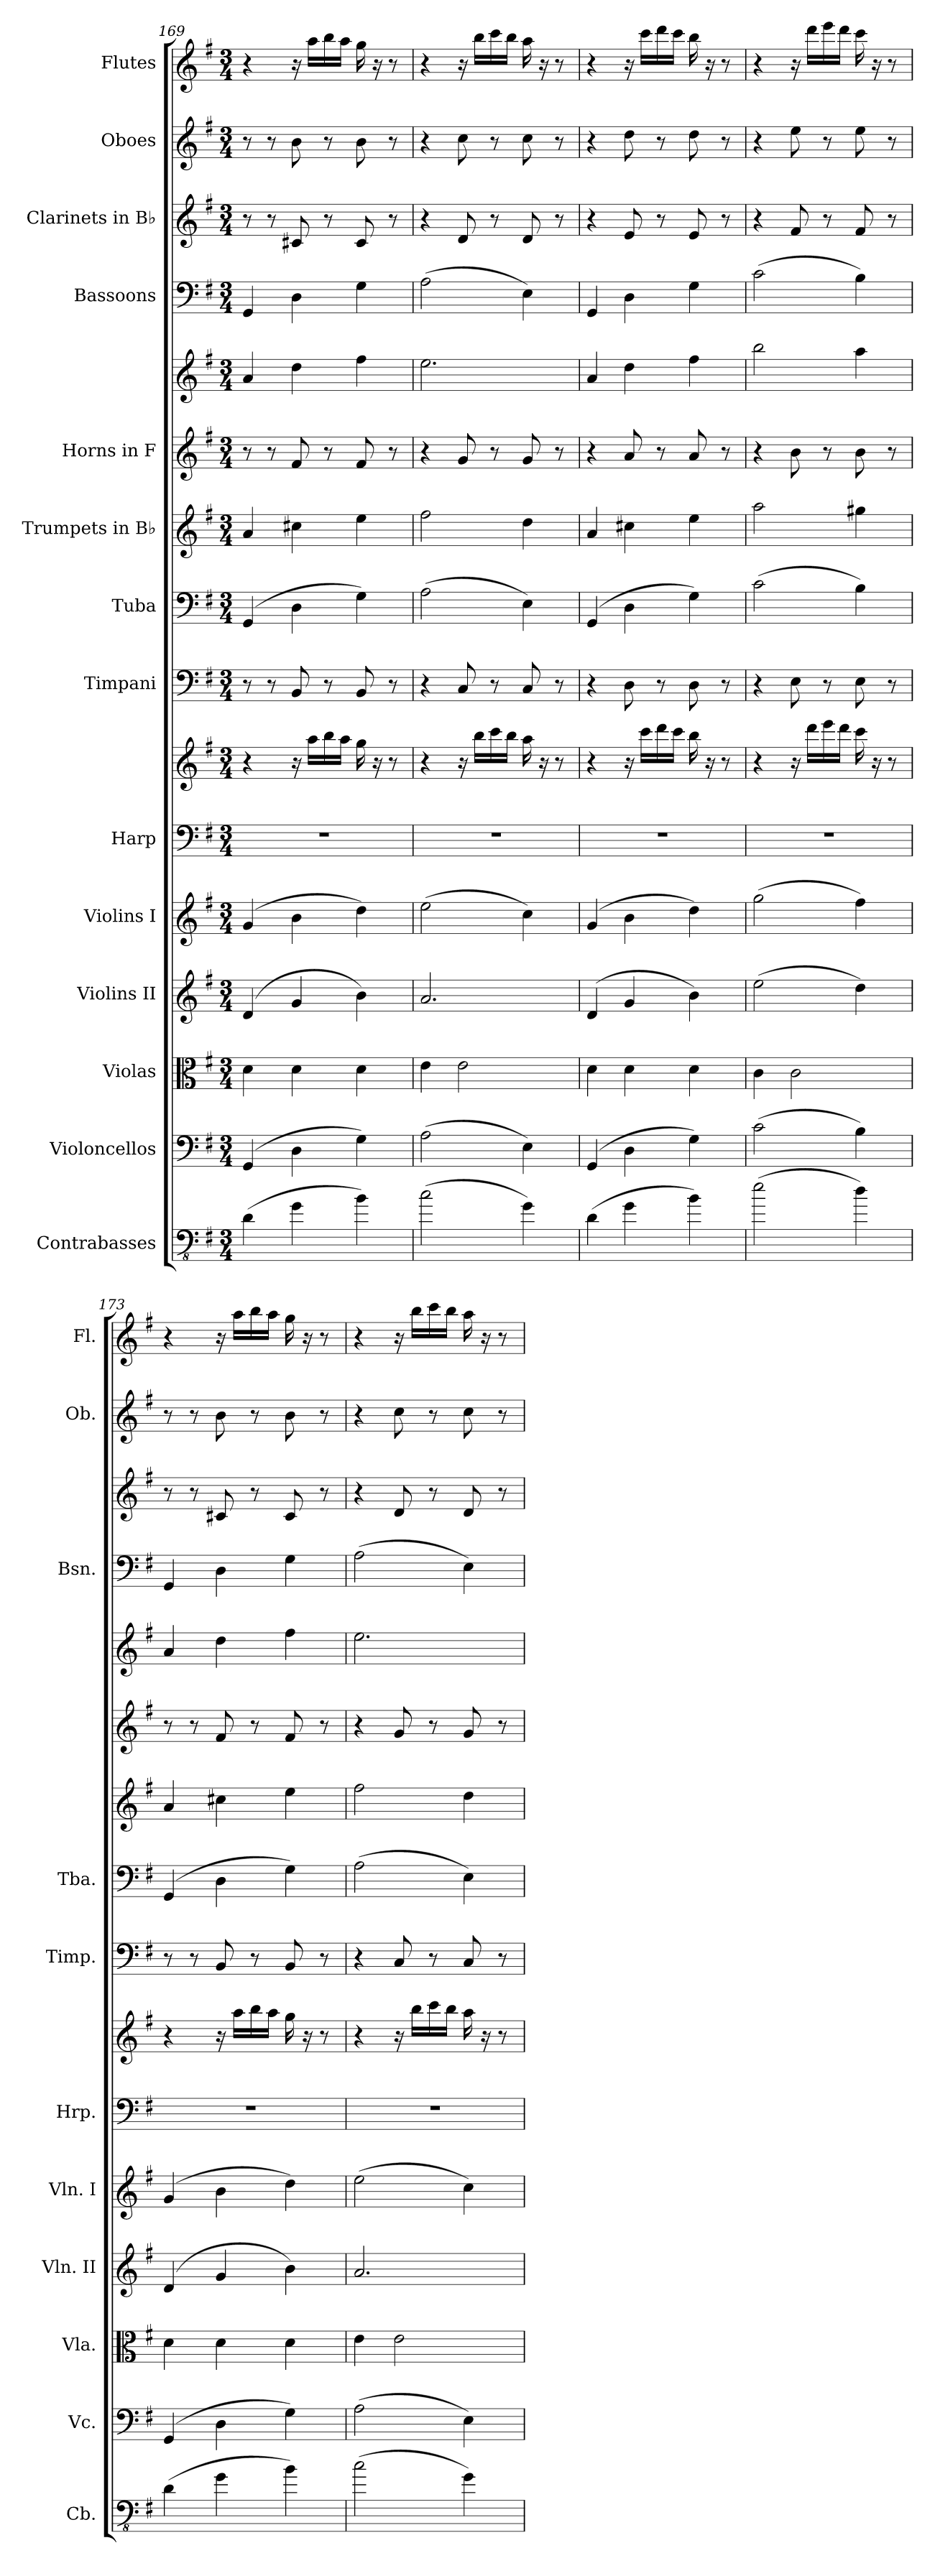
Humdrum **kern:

**kern	**kern	**kern	**kern	**kern	**kern	**kern	**kern	**kern	**kern	**kern	**kern	**kern	**kern	**kern	**kern
*part14	*part13	*part12	*part11	*part10	*part9	*part9	*part8	*part7	*part6	*part5	*part5	*part4	*part3	*part2	*part1
*staff16	*staff15	*staff14	*staff13	*staff12	*staff11	*staff10	*staff9	*staff8	*staff7	*staff6	*staff5	*staff4	*staff3	*staff2	*staff1
*I"Contrabasses	*I"Violoncellos	*I"Violas	*I"Violins II	*I"Violins I	*I"Harp	*	*I"Timpani	*I"Tuba	*I"Trumpets in B♭	*I"Horns in F	*	*I"Bassoons	*I"Clarinets in B♭	*I"Oboes	*I"Flutes
*I'Cb.	*I'Vc.	*I'Vla.	*I'Vln. II	*I'Vln. I	*I'Hrp.	*	*I'Timp.	*I'Tba.	*	*	*	*I'Bsn.	*	*I'Ob.	*I'Fl.
*clefFv4	*clefF4	*clefC3	*clefG2	*clefG2	*clefF4	*clefG2	*clefF4	*clefF4	*clefG2	*clefG2	*clefG2	*clefF4	*clefG2	*clefG2	*clefG2
*ITrd7c12	*	*	*	*	*	*	*	*	*ITrd1c2	*ITrd4c7	*ITrd4c7	*	*ITrd1c2	*	*
*k[f#]	*k[f#]	*k[f#]	*k[f#]	*k[f#]	*k[f#]	*k[f#]	*k[f#]	*k[f#]	*k[b-]	*k[]	*k[]	*k[f#]	*k[b-]	*k[f#]	*k[f#]
*M3/4	*M3/4	*M3/4	*M3/4	*M3/4	*M3/4	*M3/4	*M3/4	*M3/4	*M3/4	*M3/4	*M3/4	*M3/4	*M3/4	*M3/4	*M3/4
=169	=169	=169	=169	=169	=169	=169	=169	=169	=169	=169	=169	=169	=169	=169	=169
(4DD\	(4GG/	4d\	(4d/	(4g/	2.r	4r	8r	(4GG/	4g/	8r	4d/	4GG/	8r	8r	4r
.	.	.	.	.	.	.	8r	.	.	8r	.	.	8r	8r	.
4GG\	4D\	4d\	4g/	4b\	.	16r	8BB/	4D\	4bn\	8B/	4g\	4D\	8Bn/	8b\	16r
.	.	.	.	.	.	16aa\LL	.	.	.	.	.	.	.	.	16aa\LL
.	.	.	.	.	.	16bb\	8r	.	.	8r	.	.	8r	8r	16bb\
.	.	.	.	.	.	16aa\JJ	.	.	.	.	.	.	.	.	16aa\JJ
4BB\)	4G\)	4d\	4b\)	4dd\)	.	16gg\	8BB/	4G\)	4dd\	8B/	4b\	4G\	8B/	8b\	16gg\
.	.	.	.	.	.	16r	.	.	.	.	.	.	.	.	16r
.	.	.	.	.	.	8r	8r	.	.	8r	.	.	8r	8r	8r
=170	=170	=170	=170	=170	=170	=170	=170	=170	=170	=170	=170	=170	=170	=170	=170
(2C\	(2A\	4e\	2.a/	(2ee\	2.r	4r	4r	(2A\	2ee\	4r	2.a\	(2A\	4r	4r	4r
.	.	2e\	.	.	.	16r	8C/	.	.	8c/	.	.	8c/	8cc\	16r
.	.	.	.	.	.	16bb\LL	.	.	.	.	.	.	.	.	16bb\LL
.	.	.	.	.	.	16ccc\	8r	.	.	8r	.	.	8r	8r	16ccc\
.	.	.	.	.	.	16bb\JJ	.	.	.	.	.	.	.	.	16bb\JJ
4GG\)	4E\)	.	.	4cc\)	.	16aa\	8C/	4E\)	4cc\	8c/	.	4E\)	8c/	8cc\	16aa\
.	.	.	.	.	.	16r	.	.	.	.	.	.	.	.	16r
.	.	.	.	.	.	8r	8r	.	.	8r	.	.	8r	8r	8r
=171	=171	=171	=171	=171	=171	=171	=171	=171	=171	=171	=171	=171	=171	=171	=171
(4DD\	(4GG/	4d\	(4d/	(4g/	2.r	4r	4r	(4GG/	4g/	4r	4d/	4GG/	4r	4r	4r
4GG\	4D\	4d\	4g/	4b\	.	16r	8D\	4D\	4bn\	8d/	4g\	4D\	8d/	8dd\	16r
.	.	.	.	.	.	16ccc\LL	.	.	.	.	.	.	.	.	16ccc\LL
.	.	.	.	.	.	16ddd\	8r	.	.	8r	.	.	8r	8r	16ddd\
.	.	.	.	.	.	16ccc\JJ	.	.	.	.	.	.	.	.	16ccc\JJ
4BB\)	4G\)	4d\	4b\)	4dd\)	.	16bb\	8D\	4G\)	4dd\	8d/	4b\	4G\	8d/	8dd\	16bb\
.	.	.	.	.	.	16r	.	.	.	.	.	.	.	.	16r
.	.	.	.	.	.	8r	8r	.	.	8r	.	.	8r	8r	8r
!!LO:PB:g=z
=172	=172	=172	=172	=172	=172	=172	=172	=172	=172	=172	=172	=172	=172	=172	=172
(2E\	(2c\	4c\	(2ee\	(2gg\	2.r	4r	4r	(2c\	2gg\	4r	2ee\	(2c\	4r	4r	4r
.	.	2c\	.	.	.	16r	8E\	.	.	8e\	.	.	8e/	8ee\	16r
.	.	.	.	.	.	16ddd\LL	.	.	.	.	.	.	.	.	16ddd\LL
.	.	.	.	.	.	16eee\	8r	.	.	8r	.	.	8r	8r	16eee\
.	.	.	.	.	.	16ddd\JJ	.	.	.	.	.	.	.	.	16ddd\JJ
4D\)	4B\)	.	4dd\)	4ff#\)	.	16ccc\	8E\	4B\)	4ff#X\	8e\	4dd\	4B\)	8e/	8ee\	16ccc\
.	.	.	.	.	.	16r	.	.	.	.	.	.	.	.	16r
.	.	.	.	.	.	8r	8r	.	.	8r	.	.	8r	8r	8r
=173	=173	=173	=173	=173	=173	=173	=173	=173	=173	=173	=173	=173	=173	=173	=173
(4DD\	(4GG/	4d\	(4d/	(4g/	2.r	4r	8r	(4GG/	4g/	8r	4d/	4GG/	8r	8r	4r
.	.	.	.	.	.	.	8r	.	.	8r	.	.	8r	8r	.
4GG\	4D\	4d\	4g/	4b\	.	16r	8BB/	4D\	4bn\	8B/	4g\	4D\	8Bn/	8b\	16r
.	.	.	.	.	.	16aa\LL	.	.	.	.	.	.	.	.	16aa\LL
.	.	.	.	.	.	16bb\	8r	.	.	8r	.	.	8r	8r	16bb\
.	.	.	.	.	.	16aa\JJ	.	.	.	.	.	.	.	.	16aa\JJ
4BB\)	4G\)	4d\	4b\)	4dd\)	.	16gg\	8BB/	4G\)	4dd\	8B/	4b\	4G\	8B/	8b\	16gg\
.	.	.	.	.	.	16r	.	.	.	.	.	.	.	.	16r
.	.	.	.	.	.	8r	8r	.	.	8r	.	.	8r	8r	8r
=174	=174	=174	=174	=174	=174	=174	=174	=174	=174	=174	=174	=174	=174	=174	=174
(2C\	(2A\	4e\	2.a/	(2ee\	2.r	4r	4r	(2A\	2ee\	4r	2.a\	(2A\	4r	4r	4r
.	.	2e\	.	.	.	16r	8C/	.	.	8c/	.	.	8c/	8cc\	16r
.	.	.	.	.	.	16bb\LL	.	.	.	.	.	.	.	.	16bb\LL
.	.	.	.	.	.	16ccc\	8r	.	.	8r	.	.	8r	8r	16ccc\
.	.	.	.	.	.	16bb\JJ	.	.	.	.	.	.	.	.	16bb\JJ
4GG\)	4E\)	.	.	4cc\)	.	16aa\	8C/	4E\)	4cc\	8c/	.	4E\)	8c/	8cc\	16aa\
.	.	.	.	.	.	16r	.	.	.	.	.	.	.	.	16r
.	.	.	.	.	.	8r	8r	.	.	8r	.	.	8r	8r	8r
=	=	=	=	=	=	=	=	=	=	=	=	=	=	=	=
*-	*-	*-	*-	*-	*-	*-	*-	*-	*-	*-	*-	*-	*-	*-	*-
